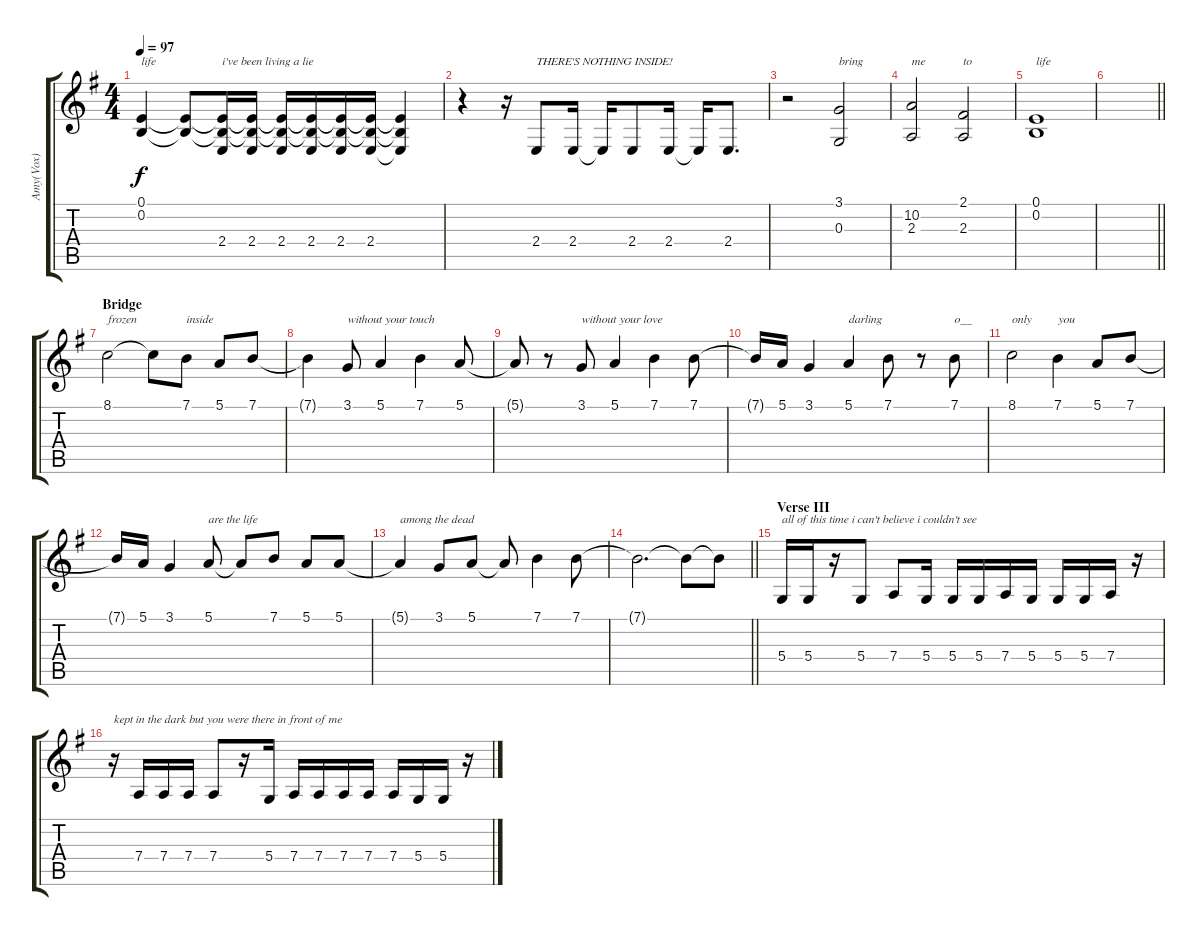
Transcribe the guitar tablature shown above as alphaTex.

\track ("Amy(Vox)" "Amy(Vox)") {instrument oboe}
\staff {score tabs}
\tuning (E4 B3 G3 D3 A2 E2) {hide}
\ts (4 4)
\tempo 97
\clef g2
\ks g
(0.1 0.2).4{txt "life" dy f} (0.1{t} 0.2{t}).8 (0.1{t} 0.2{t} 2.4).16{txt "i've been living a lie"} (0.1{t} 0.2{t} 2.4).16 (0.1{t} 0.2{t} 2.4).16 (0.1{t} 0.2{t} 2.4).16 (0.1{t} 0.2{t} 2.4).16 (0.1{t} 0.2{t} 2.4).16 (0.1{t} 0.2{t} 2.4{t}).4 |
r.4 r.16 2.4.8{txt "THERE'S NOTHING INSIDE!"} 2.4.16 2.4{t}.16 2.4.8 2.4.16 2.4{t}.16 2.4.8{d} |
r.2 (3.1 0.3).2{txt "bring"} |
(10.2 2.3).2{txt "me"} (2.1 2.3).2{txt "to"} |
(0.1 0.2).1{txt "life"} |
\barLineRight lightlight
|
\section ("" "Bridge")
8.1.2{txt "frozen"} 8.1{t}.8 7.1.8{txt "inside"} 5.1.8 7.1.8 |
7.1{t}.4 3.1.8{txt "without your touch"} 5.1.4 7.1.4 5.1.8 |
5.1{t}.8 r.8 3.1.8{txt "without your love"} 5.1.4 7.1.4 7.1.8 |
7.1{t}.16 5.1.16 3.1.4 5.1.4{txt "darling"} 7.1.8 r.8 7.1.8{txt "o__"} |
8.1.2{txt "only"} 7.1.4{txt "you"} 5.1.8 7.1.8 |
7.1{t}.16 5.1.16 3.1.4 5.1.8{txt "are the life"} 5.1{t}.8 7.1.8 5.1.8 5.1.8 |
5.1{t}.4{txt "among the dead"} 3.1.8 5.1.8 5.1{t}.8 7.1.4 7.1.8 |
\barLineRight lightlight
7.1{t}.2{d} 7.1{t}.8 7.1{t}.8 |
\section ("" "Verse III")
5.4.16{txt "all of this time i can't believe i couldn't see"} 5.4.16 r.16 5.4.8 7.4.8 5.4.16 5.4.16 5.4.16 7.4.16 5.4.16 5.4.16 5.4.16 7.4.16 r.16 |
r.16{txt "kept in the dark but you were there in front of me"} 7.4.16 7.4.16 7.4.16 7.4.8 r.16 5.4.16 7.4.16 7.4.16 7.4.16 7.4.16 7.4.16 5.4.16 5.4.16 r.16
